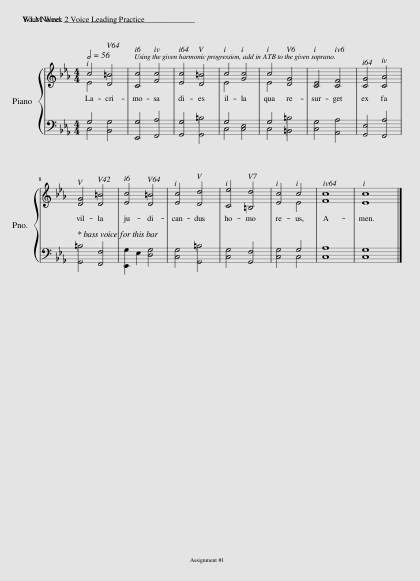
X:1
%%score { ( 1 2 ) | ( 3 4 ) }
L:1/8
Q:1/2=56
M:4/4
I:linebreak $
K:Eb
V:1 treble
V:2 treble
V:3 bass
V:4 bass
V:1
 c4 [D=B]4 | [Cc]4 [Fc]4 | [Ec]4 [D=B]4 | c4 [Gc]4 | c4 [DG]4 | %5
 [CE]4 [CF]4 | [CG]4 [CA]4 |$ [DG]4 [D=B]4 | [Ec]4 [D=B]4 | [Ec]4 [Dd]4 | %10
 [Ce]4 [=B,d]4 | [Ec]4 c4 | [Fc]8 | [Ec]8 |] %14
V:2
 E4 x4 | x8 | x8 | E4 x4 | E4 x4 | %5
 x8 | x8 |$ x8 | x8 | x8 | %10
 x8 | x4 E4 | x8 | x8 |] %14
V:3
 G,4 x4 | [E,,G,]4 [F,,A,]4 | [G,,G,]4 [G,,=B,]4 | G,4 x4 | G,4 [=B,,=B,]4 | %5
 [C,G,]4 [A,,A,]4 | [G,,E,]4 [F,,A,]4 |$ [G,,=B,]4 [F,,F,]4 | [E,,G,]2 E,2 [D,G,]4 | [C,G,]4 [G,,=B,]4 | %10
 [C,G,]4 [G,,F,]4 | x4 G,4 | [C,A,]8 | [C,G,]8 |] %14
V:4
 C,4 [B,,G,]4 | x8 | x8 | C,4 [C,E,]4 | C,4 x4 | %5
 x8 | x8 |$ x8 | x8 | x8 | %10
 x8 | [C,G,]4 C,4 | x8 | x8 |] %14
